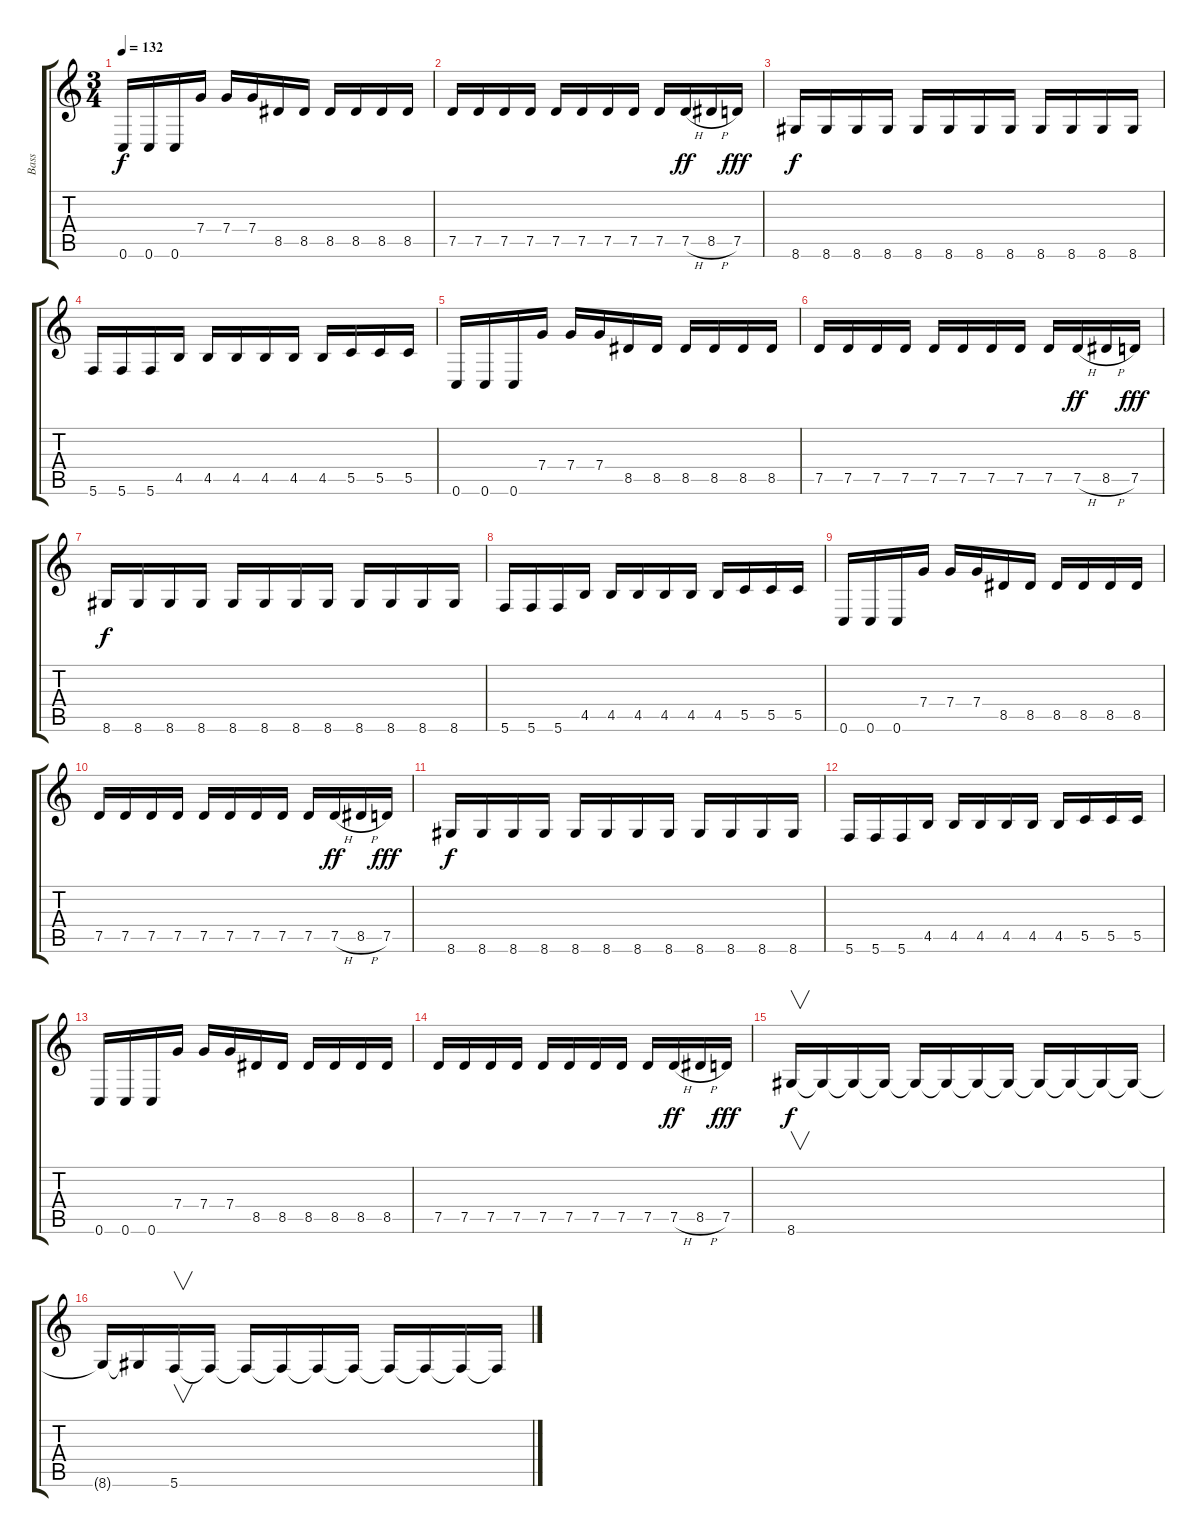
\track ("Bass" "Bass") {instrument electricbassfinger}
\staff {score tabs}
\tuning (D4 A3 F3 C3 G2 C2) {hide}
\ts (3 4)
\tempo 132
\clef g2
\ks c
0.6.16{dy f} 0.6.16 0.6.16 7.4.16 7.4.16 7.4.16 8.5.16 8.5.16 8.5.16 8.5.16 8.5.16 8.5.16 |
7.5.16 7.5.16 7.5.16 7.5.16 7.5.16 7.5.16 7.5.16 7.5.16 7.5.16 7.5{h}.16{dy ff} 8.5{h}.16 7.5.16{dy fff} |
8.6.16{dy f} 8.6.16 8.6.16 8.6.16 8.6.16 8.6.16 8.6.16 8.6.16 8.6.16 8.6.16 8.6.16 8.6.16 |
5.6.16 5.6.16 5.6.16 4.5.16 4.5.16 4.5.16 4.5.16 4.5.16 4.5.16 5.5.16 5.5.16 5.5.16 |
0.6.16 0.6.16 0.6.16 7.4.16 7.4.16 7.4.16 8.5.16 8.5.16 8.5.16 8.5.16 8.5.16 8.5.16 |
7.5.16 7.5.16 7.5.16 7.5.16 7.5.16 7.5.16 7.5.16 7.5.16 7.5.16 7.5{h}.16{dy ff} 8.5{h}.16 7.5.16{dy fff} |
8.6.16{dy f} 8.6.16 8.6.16 8.6.16 8.6.16 8.6.16 8.6.16 8.6.16 8.6.16 8.6.16 8.6.16 8.6.16 |
5.6.16 5.6.16 5.6.16 4.5.16 4.5.16 4.5.16 4.5.16 4.5.16 4.5.16 5.5.16 5.5.16 5.5.16 |
0.6.16 0.6.16 0.6.16 7.4.16 7.4.16 7.4.16 8.5.16 8.5.16 8.5.16 8.5.16 8.5.16 8.5.16 |
7.5.16 7.5.16 7.5.16 7.5.16 7.5.16 7.5.16 7.5.16 7.5.16 7.5.16 7.5{h}.16{dy ff} 8.5{h}.16 7.5.16{dy fff} |
8.6.16{dy f} 8.6.16 8.6.16 8.6.16 8.6.16 8.6.16 8.6.16 8.6.16 8.6.16 8.6.16 8.6.16 8.6.16 |
5.6.16 5.6.16 5.6.16 4.5.16 4.5.16 4.5.16 4.5.16 4.5.16 4.5.16 5.5.16 5.5.16 5.5.16 |
0.6.16 0.6.16 0.6.16 7.4.16 7.4.16 7.4.16 8.5.16 8.5.16 8.5.16 8.5.16 8.5.16 8.5.16 |
7.5.16 7.5.16 7.5.16 7.5.16 7.5.16 7.5.16 7.5.16 7.5.16 7.5.16 7.5{h}.16{dy ff} 8.5{h}.16 7.5.16{dy fff} |
8.6.16{v dy f} 8.6{t}.16 8.6{t}.16 8.6{t}.16 8.6{t}.16 8.6{t}.16 8.6{t}.16 8.6{t}.16 8.6{t}.16 8.6{t}.16 8.6{t}.16 8.6{t}.16 |
8.6{t}.16 8.6{t}.16 5.6.16{v} 5.6{t}.16 5.6{t}.16 5.6{t}.16 5.6{t}.16 5.6{t}.16 5.6{t}.16 5.6{t}.16 5.6{t}.16 5.6{t}.16
